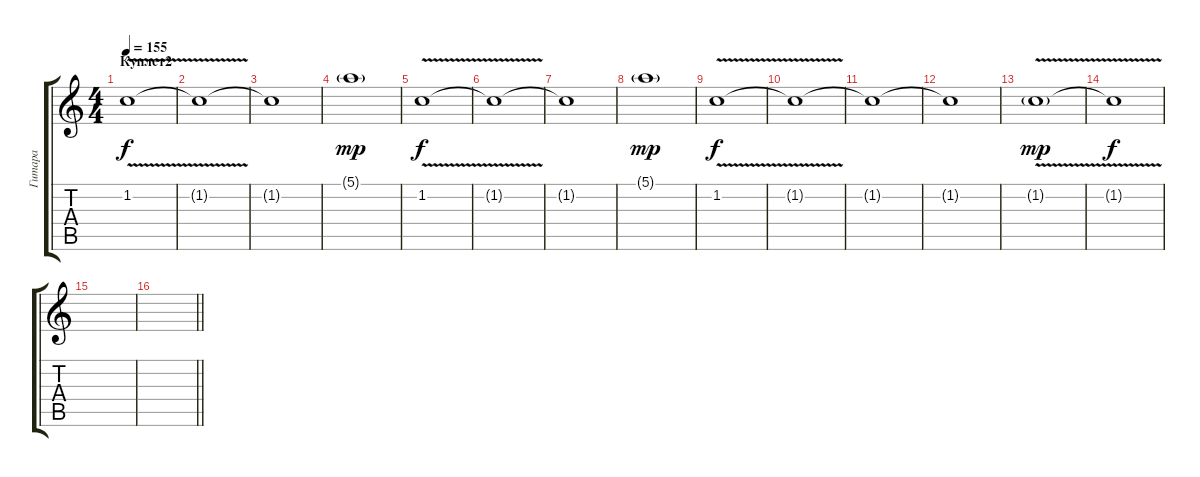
\track ("Гитара" "Гитара") {instrument overdrivenguitar}
\staff {score tabs}
\tuning (E4 B3 G3 D3 A2 E2) {hide}
\ts (4 4)
\section ("" "Куплет2")
\tempo 155
\clef g2
\ks c
1.2{v}.1{dy f volume 9} |
1.2{t}.1 |
1.2{t}.1 |
5.1{g}.1{dy mp} |
1.2{v}.1{dy f} |
1.2{t}.1 |
1.2{t}.1 |
5.1{g}.1{dy mp} |
1.2{v}.1{dy f} |
1.2{t}.1 |
1.2{t}.1 |
1.2{t}.1 |
1.2{v g}.1{dy mp} |
1.2{t}.1{dy f} |
|
\barLineRight lightlight
